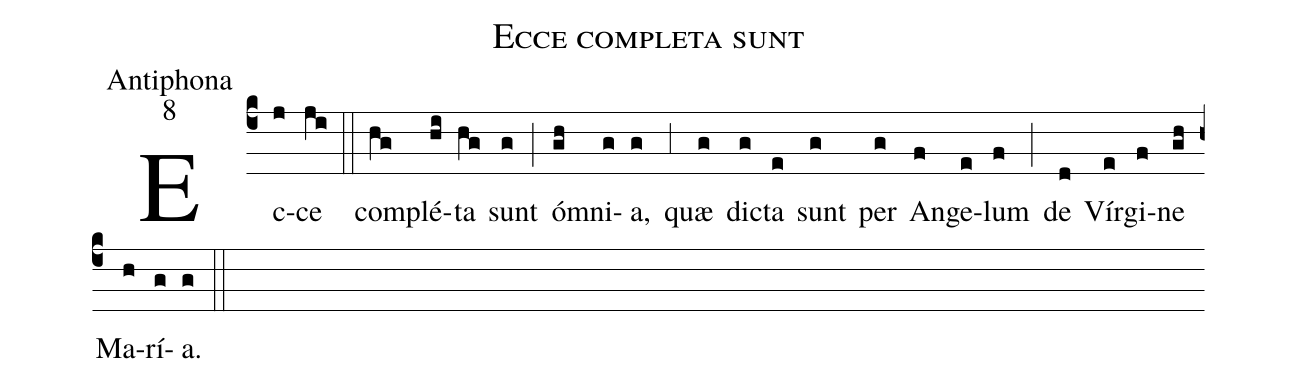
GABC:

name:Ecce completa sunt;
office-part:Antiphona;
mode:8;
%%
(c4) Ec(j)ce(ji) (::)
com(hg)plé(hi)ta(hg) sunt(g) (;) ó(gh)mni(g)a,(g) (,3) quæ(g) di(g)cta(e) sunt(g) per(g) An(f)ge(e)lum(f) (;) de(d) Vír(e)gi(f)ne(gh) Ma(h)rí(g)a.(g) (::)
